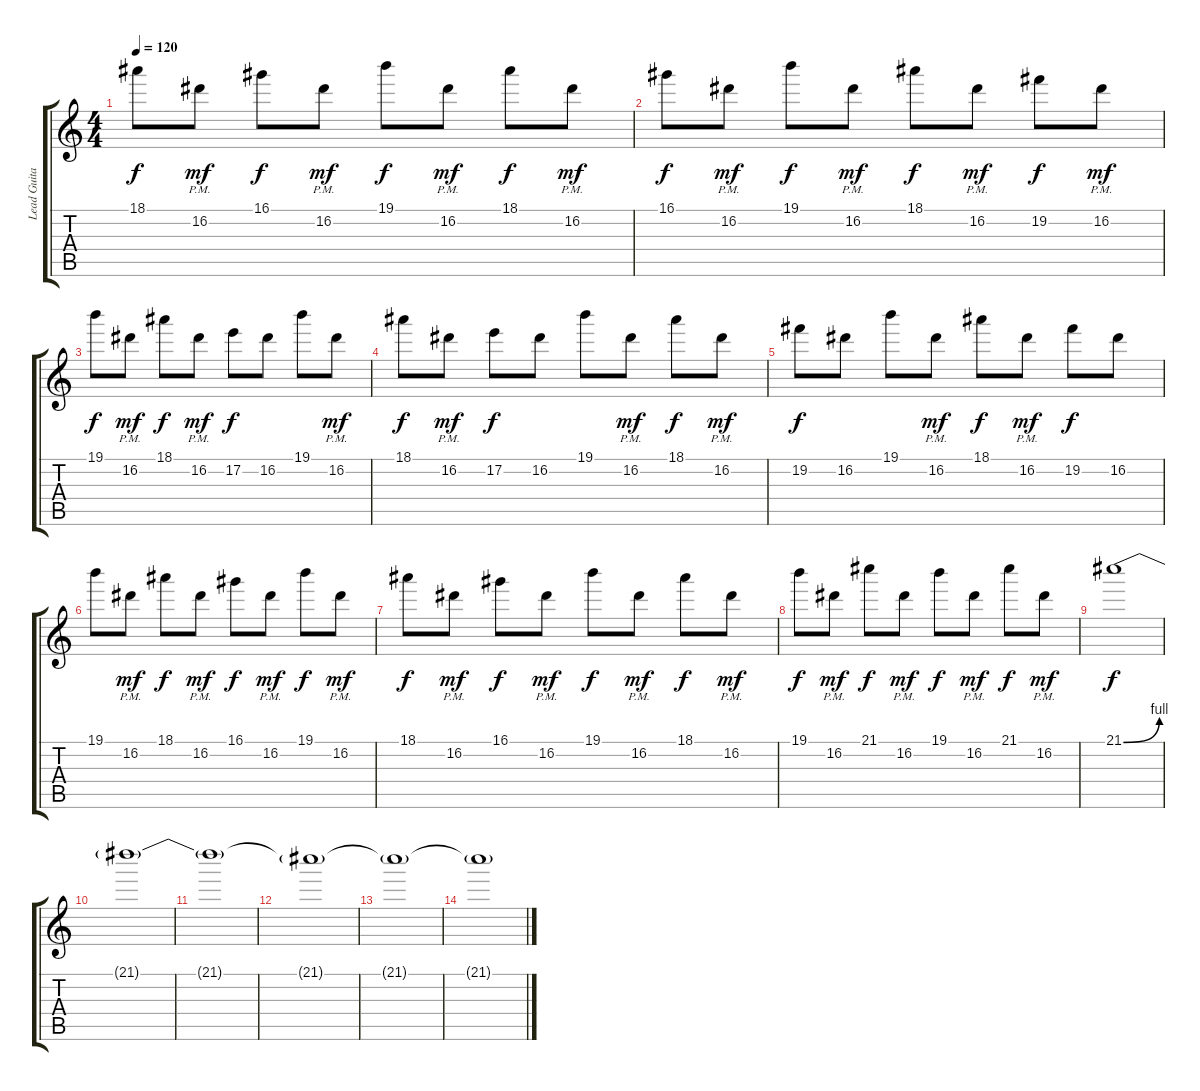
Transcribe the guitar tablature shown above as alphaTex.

\track ("Lead Guitar" "Lead Guita") {instrument overdrivenguitar}
\staff {score tabs}
\tuning (E4 B3 G3 D3 A2 E2) {hide}
\ts (4 4)
\tempo 120
\clef g2
\ks c
18.1.8{dy f} 16.2{pm}.8{dy mf} 16.1.8{dy f} 16.2{pm}.8{dy mf} 19.1.8{dy f} 16.2{pm}.8{dy mf} 18.1.8{dy f} 16.2{pm}.8{dy mf} |
16.1.8{dy f} 16.2{pm}.8{dy mf} 19.1.8{dy f} 16.2{pm}.8{dy mf} 18.1.8{dy f} 16.2{pm}.8{dy mf} 19.2.8{dy f} 16.2{pm}.8{dy mf} |
19.1.8{dy f} 16.2{pm}.8{dy mf} 18.1.8{dy f} 16.2{pm}.8{dy mf} 17.2.8{dy f} 16.2.8 19.1.8 16.2{pm}.8{dy mf} |
18.1.8{dy f} 16.2{pm}.8{dy mf} 17.2.8{dy f} 16.2.8 19.1.8 16.2{pm}.8{dy mf} 18.1.8{dy f} 16.2{pm}.8{dy mf} |
19.2.8{dy f} 16.2.8 19.1.8 16.2{pm}.8{dy mf} 18.1.8{dy f} 16.2{pm}.8{dy mf} 19.2.8{dy f} 16.2.8 |
19.1.8 16.2{pm}.8{dy mf} 18.1.8{dy f} 16.2{pm}.8{dy mf} 16.1.8{dy f} 16.2{pm}.8{dy mf} 19.1.8{dy f} 16.2{pm}.8{dy mf} |
18.1.8{dy f} 16.2{pm}.8{dy mf} 16.1.8{dy f} 16.2{pm}.8{dy mf} 19.1.8{dy f} 16.2{pm}.8{dy mf} 18.1.8{dy f} 16.2{pm}.8{dy mf} |
19.1.8{dy f} 16.2{pm}.8{dy mf} 21.1.8{dy f} 16.2{pm}.8{dy mf} 19.1.8{dy f} 16.2{pm}.8{dy mf} 21.1.8{dy f} 16.2{pm}.8{dy mf} |
21.1{be (bend 0 0 60 4)}.1{dy f} |
21.1{t}.1{volume 4} |
21.1{t}.1 |
21.1{t}.1 |
21.1{t}.1{volume 1} |
21.1{t}.1
